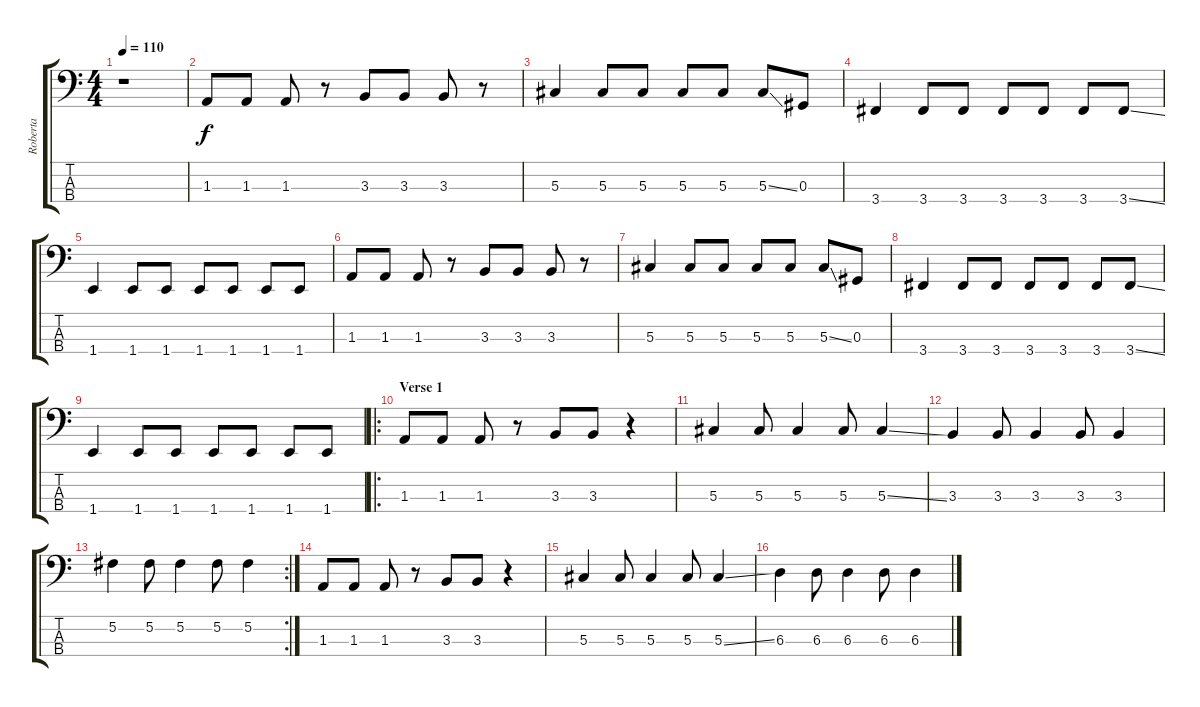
\track ("Roberta" "Roberta") {instrument electricbassfinger}
\staff {score tabs}
\tuning (Gb2 Db2 Ab1 Eb1) {hide}
\ts (4 4)
\tempo 110
\clef f4
\ks c
r.1{dy f instrument electricbassfinger} |
1.3.8 1.3.8 1.3.8 r.8 3.3.8 3.3.8 3.3.8 r.8 |
5.3.4 5.3.8 5.3.8 5.3.8 5.3.8 5.3{ss}.8 0.3.8 |
3.4.4 3.4.8 3.4.8 3.4.8 3.4.8 3.4.8 3.4{ss}.8 |
1.4.4 1.4.8 1.4.8 1.4.8 1.4.8 1.4.8 1.4.8 |
1.3.8 1.3.8 1.3.8 r.8 3.3.8 3.3.8 3.3.8 r.8 |
5.3.4 5.3.8 5.3.8 5.3.8 5.3.8 5.3{ss}.8 0.3.8 |
3.4.4 3.4.8 3.4.8 3.4.8 3.4.8 3.4.8 3.4{ss}.8 |
1.4.4 1.4.8 1.4.8 1.4.8 1.4.8 1.4.8 1.4.8 |
\ro
\section ("" "Verse 1")
1.3.8 1.3.8 1.3.8 r.8 3.3.8 3.3.8 r.4 |
5.3.4 5.3.8 5.3.4 5.3.8 5.3{ss}.4 |
3.3.4 3.3.8 3.3.4 3.3.8 3.3.4 |
\rc 2
5.2.4 5.2.8 5.2.4 5.2.8 5.2.4 |
1.3.8 1.3.8 1.3.8 r.8 3.3.8 3.3.8 r.4 |
5.3.4 5.3.8 5.3.4 5.3.8 5.3{ss}.4 |
6.3.4 6.3.8 6.3.4 6.3.8 6.3.4
